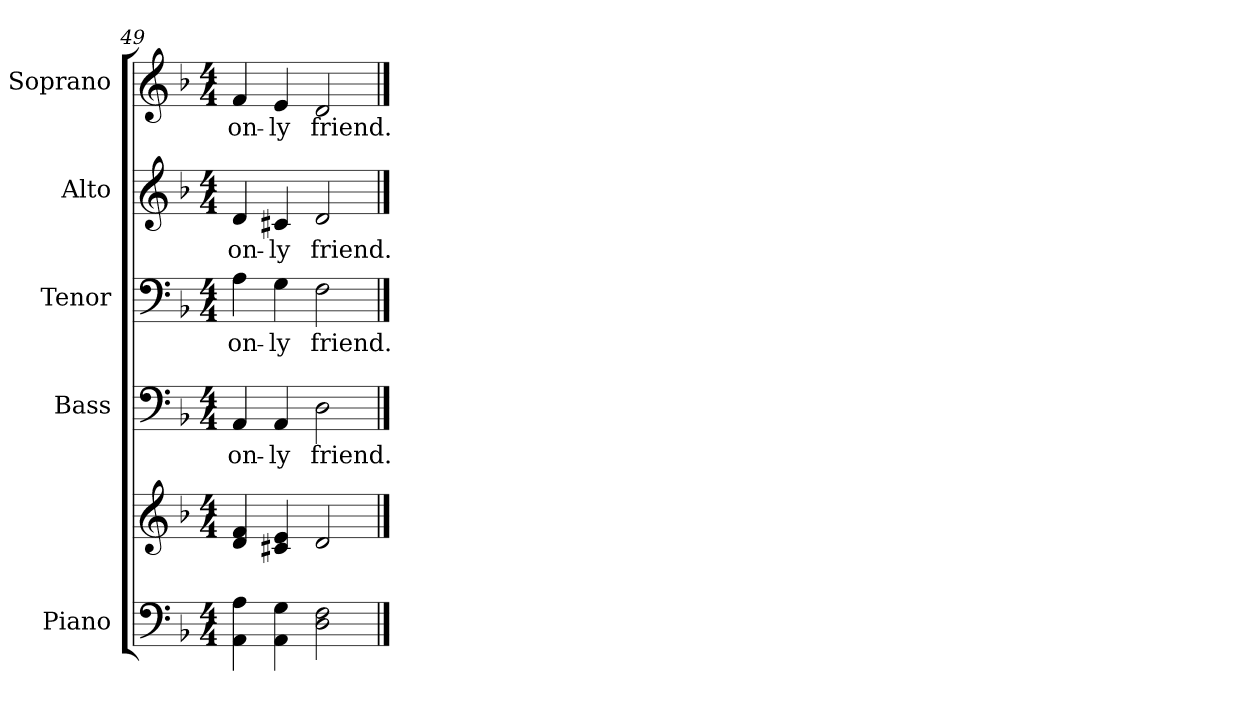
**kern	**kern	**kern	**text	**kern	**text	**kern	**text	**kern	**text
*part5	*part5	*part4	*part4	*part3	*part3	*part2	*part2	*part1	*part1
*staff6	*staff5	*staff4	*staff4	*staff3	*staff3	*staff2	*staff2	*staff1	*staff1
*I"Piano	*	*I"Bass	*	*I"Tenor	*	*I"Alto	*	*I"Soprano	*
*I'Pno.	*	*I'B.	*	*I'T.	*	*I'A.	*	*I'S.	*
!!LO:PB:g=z
*clefF4	*clefG2	*clefF4	*	*clefF4	*	*clefG2	*	*clefG2	*
*k[b-]	*k[b-]	*k[b-]	*	*k[b-]	*	*k[b-]	*	*k[b-]	*
*F:	*F:	*F:	*	*F:	*	*F:	*	*F:	*
*M4/4	*M4/4	*M4/4	*	*M4/4	*	*M4/4	*	*M4/4	*
=49	=49	=49	=49	=49	=49	=49	=49	=49	=49
!	!	!	!LO:LY:b:color=#000000	!	!	!	!	!	!
!	!	!	!	!	!LO:LY:b:color=#000000	!	!	!	!
!	!	!	!	!	!	!	!LO:LY:b:color=#000000	!	!
!	!	!	!	!	!	!	!	!	!LO:LY:b:color=#000000
4AAi\ 4Ai	4di/ 4fi	4AAi/	on-	4Ai\	on-	4di/	on-	4fi/	on-
!	!	!	!LO:LY:b:color=#000000	!	!	!	!	!	!
!	!	!	!	!	!LO:LY:b:color=#000000	!	!	!	!
!	!	!	!	!	!	!	!LO:LY:b:color=#000000	!	!
!	!	!	!	!	!	!	!	!	!LO:LY:b:color=#000000
4AAi\ 4Gi	4c#Xi/ 4ei	4AAi/	-ly	4Gi\	-ly	4c#Xi/	-ly	4ei/	-ly
!	!	!	!LO:LY:b:color=#000000	!	!	!	!	!	!
!	!	!	!	!	!LO:LY:b:color=#000000	!	!	!	!
!	!	!	!	!	!	!	!LO:LY:b:color=#000000	!	!
!	!	!	!	!	!	!	!	!	!LO:LY:b:color=#000000
2Di\ 2Fi	2di/	2Di\	friend.	2Fi\	friend.	2di/	friend.	2di/	friend.
==	==	==	==	==	==	==	==	==	==
*-	*-	*-	*-	*-	*-	*-	*-	*-	*-
